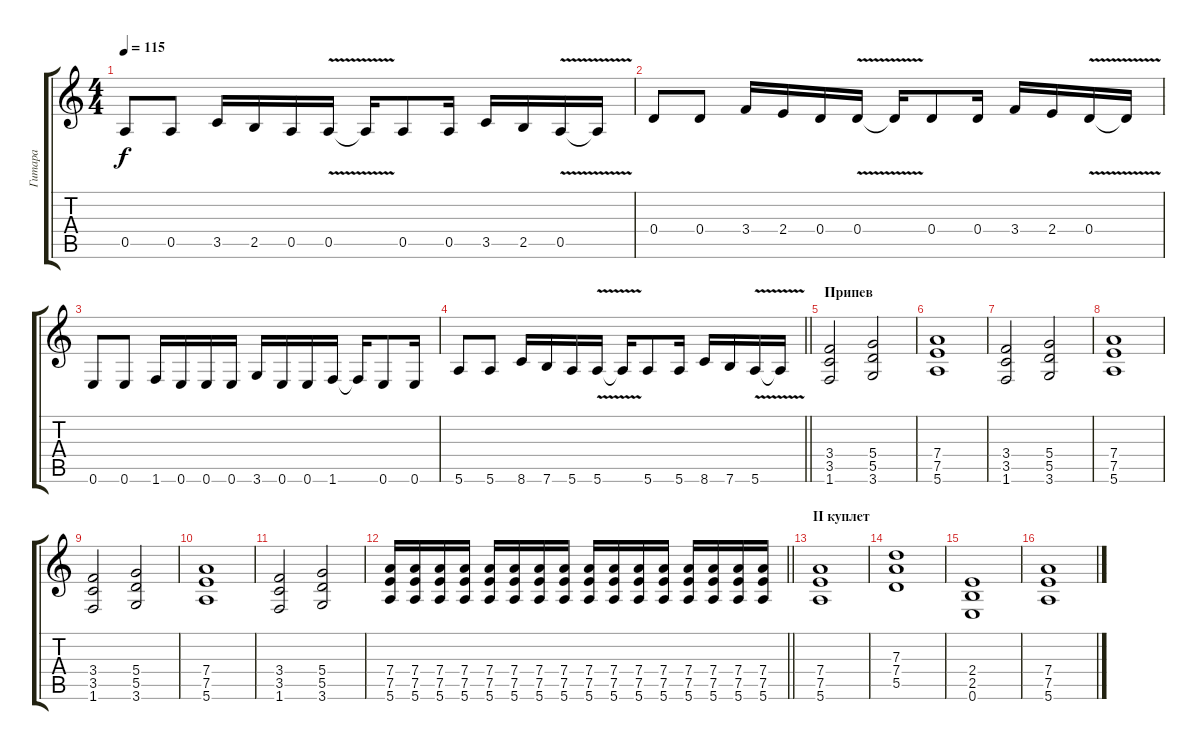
\track ("Гитара" "Гитара") {instrument distortionguitar}
\staff {score tabs}
\tuning (E4 B3 G3 D3 A2 E2) {hide}
\ts (4 4)
\tempo 115
\clef g2
\ks aminor
0.5.8{dy f volume 16} 0.5.8 3.5.16 2.5.16 0.5.16 0.5{v}.16 0.5{t}.16 0.5.8 0.5.16 3.5.16 2.5.16 0.5{v}.16 0.5{t}.16 |
0.4.8 0.4.8 3.4.16 2.4.16 0.4.16 0.4{v}.16 0.4{t}.16 0.4.8 0.4.16 3.4.16 2.4.16 0.4{v}.16 0.4{t}.16 |
0.6.8 0.6.8 1.6.16 0.6.16 0.6.16 0.6.16 3.6.16 0.6.16 0.6.16 1.6.16 1.6{t}.16 0.6.8 0.6.16 |
\barLineRight lightlight
5.6.8 5.6.8 8.6.16 7.6.16 5.6.16 5.6{v}.16 5.6{t}.16 5.6.8 5.6.16 8.6.16 7.6.16 5.6{v}.16 5.6{t}.16 |
\section ("" "Припев")
(3.4 3.5 1.6).2{volume 14} (5.4 5.5 3.6).2 |
(7.4 7.5 5.6).1 |
(3.4 3.5 1.6).2 (5.4 5.5 3.6).2 |
(7.4 7.5 5.6).1 |
(3.4 3.5 1.6).2 (5.4 5.5 3.6).2 |
(7.4 7.5 5.6).1 |
(3.4 3.5 1.6).2 (5.4 5.5 3.6).2 |
\barLineRight lightlight
(7.4 7.5 5.6).16 (7.4 7.5 5.6).16 (7.4 7.5 5.6).16 (7.4 7.5 5.6).16 (7.4 7.5 5.6).16 (7.4 7.5 5.6).16 (7.4 7.5 5.6).16 (7.4 7.5 5.6).16 (7.4 7.5 5.6).16 (7.4 7.5 5.6).16 (7.4 7.5 5.6).16 (7.4 7.5 5.6).16 (7.4 7.5 5.6).16 (7.4 7.5 5.6).16 (7.4 7.5 5.6).16 (7.4 7.5 5.6).16 |
\section ("" "II куплет")
(7.4 7.5 5.6).1 |
(7.3 7.4 5.5).1 |
(2.4 2.5 0.6).1 |
(7.4 7.5 5.6).1
